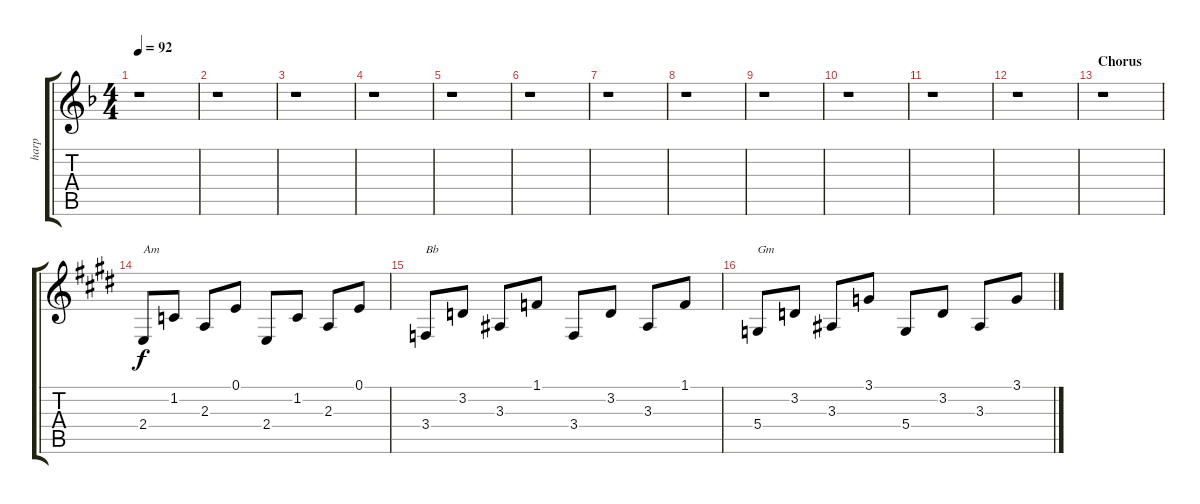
\track ("harp" "harp") {instrument orchestralharp}
\staff {score tabs}
\tuning (E4 B3 G3 D3 A2 E2) {hide}
\ts (4 4)
\tempo 92
\clef g2
\ks f
r.1{dy f} |
r.1 |
r.1 |
r.1 |
r.1 |
r.1 |
r.1 |
r.1 |
r.1 |
r.1 |
r.1 |
r.1 |
\section ("" "Chorus")
r.1 |
\ks e
2.4.8{txt "Am"} 1.2.8 2.3.8 0.1.8 2.4.8 1.2.8 2.3.8 0.1.8 |
3.4.8{txt "Bb"} 3.2.8 3.3.8 1.1.8 3.4.8 3.2.8 3.3.8 1.1.8 |
5.4.8{txt "Gm"} 3.2.8 3.3.8 3.1.8 5.4.8 3.2.8 3.3.8 3.1.8
